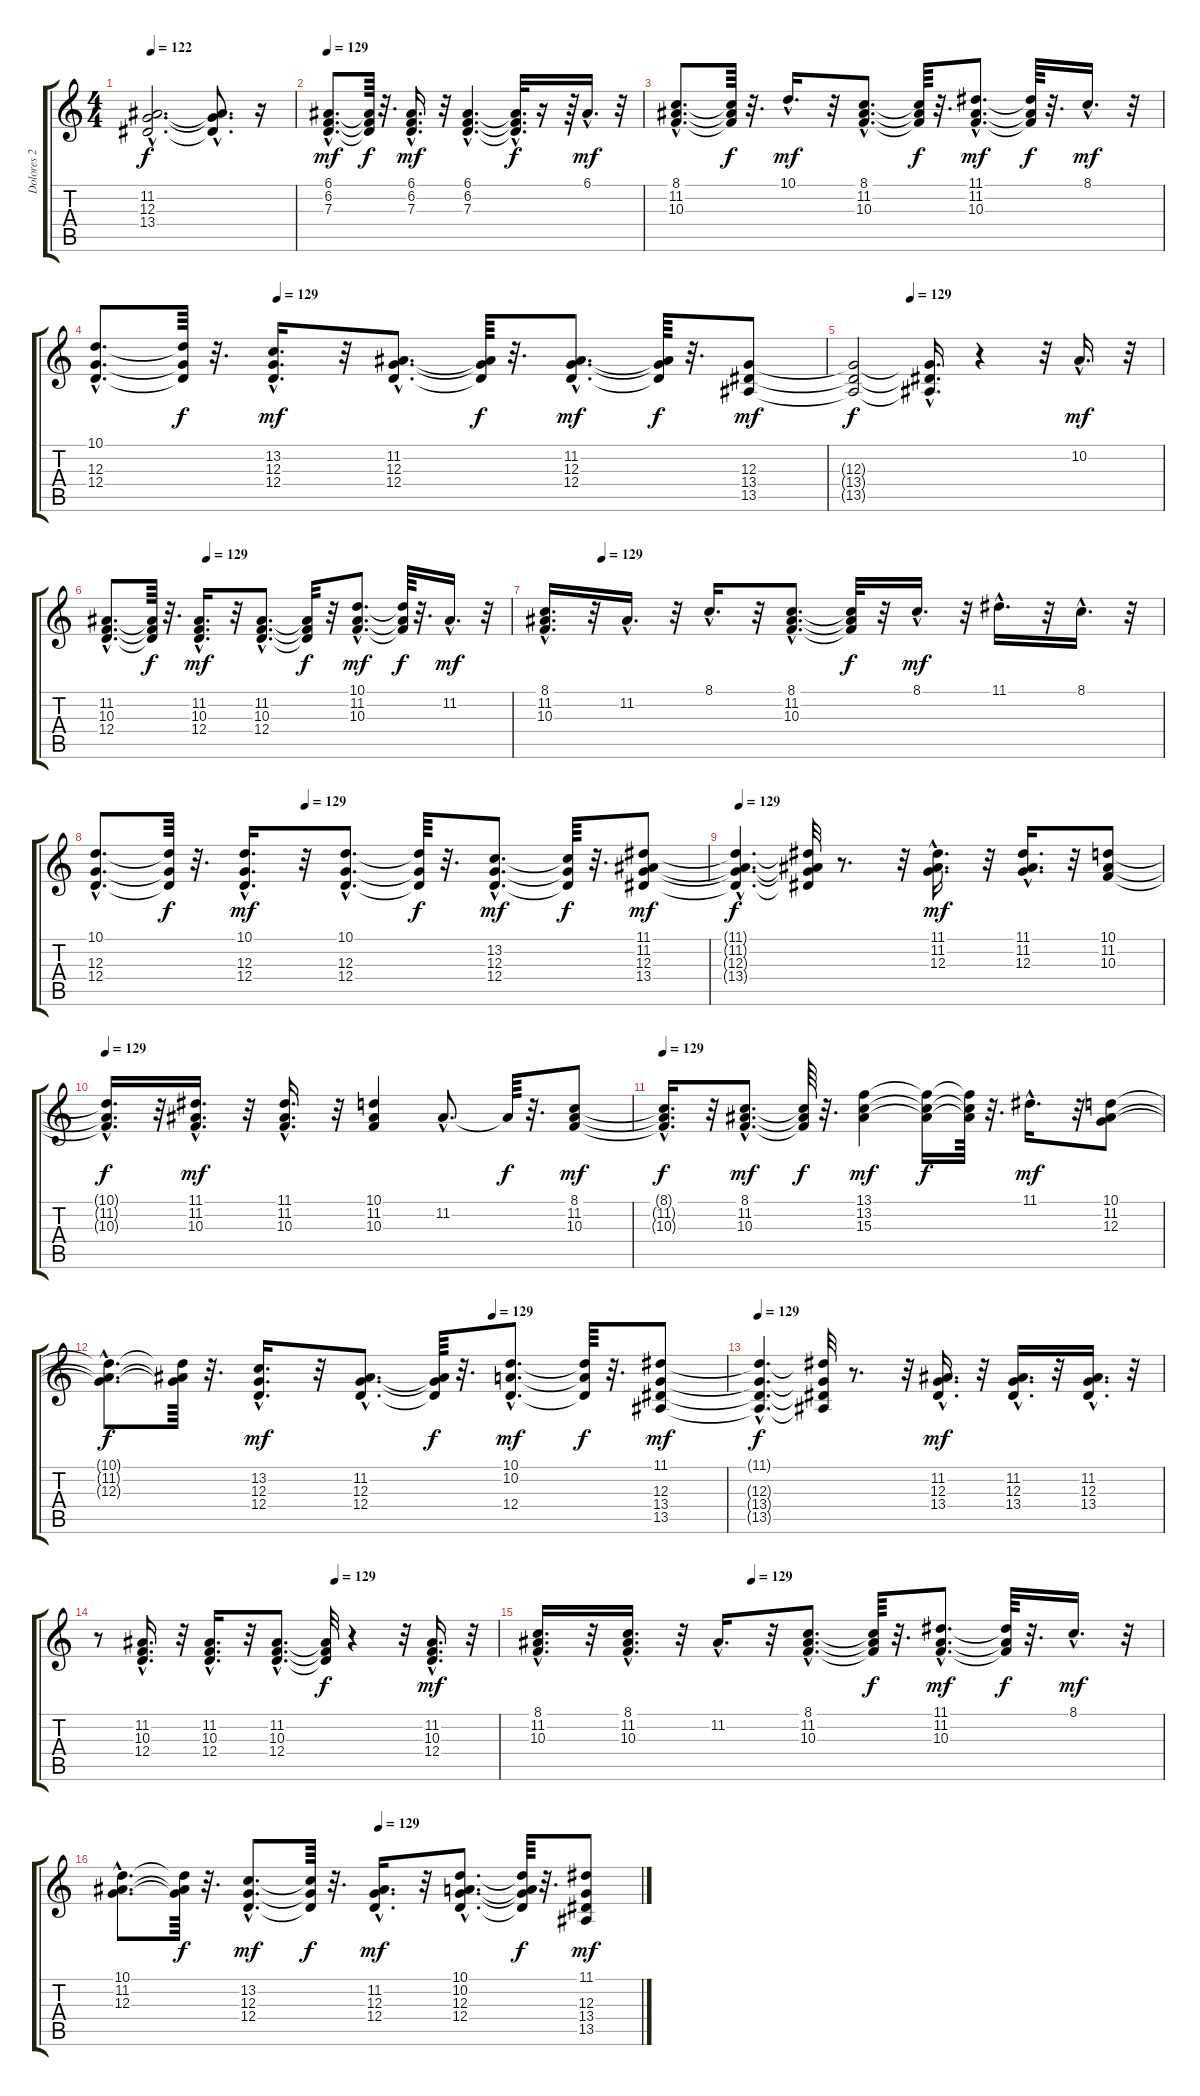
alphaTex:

\track ("Dolores 2" "Dolores 2") {instrument pad3polysynth}
\staff {score tabs}
\tuning (E4 B3 G3 D3 A2 E2) {hide}
\ts (4 4)
\tempo 122
\clef g2
\ks c
(11.2{hac t} 12.3{hac t} 13.4{hac t}).2{d dy f} (11.2{hac t} 12.3{hac t} 13.4{hac t}).8{d} r.16 |
\tempo 129
(6.1{hac} 6.2{hac} 7.3{hac}).8{d dy mf} (6.1{t} 6.2{t} 7.3{t}).64{dy f} r.32{d} (6.1{hac} 6.2{hac} 7.3{hac}).16{d dy mf} r.32 (6.1{hac} 6.2{hac} 7.3{hac}).4{d} (6.1{hac t} 6.2{hac t} 7.3{hac t}).32{d dy f} r.16 r.64 6.1{hac}.16{d dy mf} r.32 |
(8.1{hac} 11.2{hac} 10.3{hac}).8{d} (8.1{t} 11.2{t} 10.3{t}).64{dy f} r.32{d} 10.1{hac}.16{d dy mf} r.32 (8.1{hac} 11.2{hac} 10.3{hac}).8{d} (8.1{t} 11.2{t} 10.3{t}).64{dy f} r.32{d} (11.1{hac} 11.2{hac} 10.3{hac}).8{d dy mf} (11.1{t} 11.2{t} 10.3{t}).64{dy f} r.32{d} 8.1{hac}.16{d dy mf} r.32 |
\tempo (129 0.25)
(10.1{hac} 12.3{hac} 12.4{hac}).8{d} (10.1{t} 12.3{t} 12.4{t}).64{dy f} r.32{d} (13.2{hac} 12.3{hac} 12.4{hac}).16{d dy mf} r.32 (11.2{hac} 12.3{hac} 12.4{hac}).8{d} (11.2{t} 12.3{t} 12.4{t}).64{dy f} r.32{d} (11.2{hac} 12.3{hac} 12.4{hac}).8{d dy mf} (11.2{t} 12.3{t} 12.4{t}).64{dy f} r.32{d} (12.3 13.4 13.5).8{dy mf} |
\tempo (129 0.1875)
(12.3{t} 13.4{t} 13.5{t}).2{dy f} (12.3{hac t} 13.4{hac t} 13.5{hac t}).16{d} r.4 r.32 10.2{hac}.16{d dy mf} r.32 |
\tempo (129 0.25)
(11.2{hac} 10.3{hac} 12.4{hac}).8{d} (11.2{t} 10.3{t} 12.4{t}).64{dy f} r.32{d} (11.2{hac} 10.3{hac} 12.4{hac}).16{d dy mf} r.32 (11.2{hac} 10.3{hac} 12.4{hac}).8{d} (11.2{t} 10.3{t} 12.4{t}).32{dy f} r.32 (10.1{hac} 11.2{hac} 10.3{hac}).8{d dy mf} (10.1{t} 11.2{t} 10.3{t}).64{dy f} r.32{d} 11.2{hac}.16{d dy mf} r.32 |
\tempo (129 0.09375)
(8.1{hac} 11.2{hac} 10.3{hac}).16{d} r.32 11.2{hac}.16{d} r.32 8.1{hac}.16{d} r.32 (8.1{hac} 11.2{hac} 10.3{hac}).8{d} (8.1{t} 11.2{t} 10.3{t}).32{dy f} r.32 8.1{hac}.16{d dy mf} r.32 11.1{hac}.16{d} r.32 8.1{hac}.16{d} r.32 |
\tempo (129 0.34375)
(10.1{hac} 12.3{hac} 12.4{hac}).8{d} (10.1{t} 12.3{t} 12.4{t}).64{dy f} r.32{d} (10.1{hac} 12.3{hac} 12.4{hac}).16{d dy mf} r.32 (10.1{hac} 12.3{hac} 12.4{hac}).8{d} (10.1{t} 12.3{t} 12.4{t}).64{dy f} r.32{d} (13.2{hac} 12.3{hac} 12.4{hac}).8{d dy mf} (13.2{t} 12.3{t} 12.4{t}).64{dy f} r.32{d} (11.1 11.2 12.3 13.4).8{dy mf} |
\tempo 129
(11.1{hac t} 11.2{hac t} 12.3{hac t} 13.4{hac t}).4{d dy f} (11.1{t} 11.2{t} 12.3{t} 13.4{t}).32 r.8{d} r.32 (11.1{hac} 11.2{hac} 12.3{hac}).16{d dy mf} r.32 (11.1{hac} 11.2{hac} 12.3{hac}).16{d} r.32 (10.1 11.2 10.3).8 |
\tempo 129
(10.1{hac t} 11.2{hac t} 10.3{hac t}).16{d dy f} r.32 (11.1{hac} 11.2{hac} 10.3{hac}).16{d dy mf} r.32 (11.1{hac} 11.2{hac} 10.3{hac}).16{d} r.32 (10.1 11.2 10.3).4 11.2{hac}.8{d} 11.2{t}.64{dy f} r.32{d} (8.1 11.2 10.3).8{dy mf} |
\tempo 129
(8.1{hac t} 11.2{hac t} 10.3{hac t}).16{d dy f} r.32 (8.1{hac} 11.2{hac} 10.3{hac}).8{d dy mf} (8.1{t} 11.2{t} 10.3{t}).64{dy f} r.32{d} (13.1 13.2 15.3).4{dy mf} (13.1{t} 13.2{t} 15.3{t}).16{dy f} (13.1{t} 13.2{t} 15.3{t}).64 r.32{d} 11.1{hac}.16{d dy mf} r.32 (10.1 11.2 12.3).8 |
\tempo (129 0.625)
(10.1{hac t} 11.2{hac t} 12.3{hac t}).8{d dy f} (10.1{t} 11.2{t} 12.3{t}).64 r.32{d} (13.2{hac} 12.3{hac} 12.4{hac}).16{d dy mf} r.32 (11.2{hac} 12.3{hac} 12.4{hac}).8{d} (11.2{t} 12.3{t} 12.4{t}).64{dy f} r.32{d} (10.1{hac} 10.2{hac} 12.4{hac}).8{d dy mf} (10.1{t} 10.2{t} 12.4{t}).64{dy f} r.32{d} (11.1 12.3 13.4 13.5).8{dy mf} |
\tempo 129
(11.1{hac t} 12.3{hac t} 13.4{hac t} 13.5{hac t}).4{d dy f} (11.1{t} 12.3{t} 13.4{t} 13.5{t}).32 r.8{d} r.32 (11.2{hac} 12.3{hac} 13.4{hac}).16{d dy mf} r.32 (11.2{hac} 12.3{hac} 13.4{hac}).16{d} r.32 (11.2{hac} 12.3{hac} 13.4{hac}).16{d} r.32 |
\tempo (129 0.59375)
r.8 (11.2{hac} 10.3{hac} 12.4{hac}).16{d} r.32 (11.2{hac} 10.3{hac} 12.4{hac}).16{d} r.32 (11.2{hac} 10.3{hac} 12.4{hac}).8{d} (11.2{t} 10.3{t} 12.4{t}).32{dy f} r.4 r.32 (11.2{hac} 10.3{hac} 12.4{hac}).16{d dy mf} r.32 |
\tempo (129 0.34375)
(8.1{hac} 11.2{hac} 10.3{hac}).16{d} r.32 (8.1{hac} 11.2{hac} 10.3{hac}).16{d} r.32 11.2{hac}.16{d} r.32 (8.1{hac} 11.2{hac} 10.3{hac}).8{d} (8.1{t} 11.2{t} 10.3{t}).64{dy f} r.32{d} (11.1{hac} 11.2{hac} 10.3{hac}).8{d dy mf} (11.1{t} 11.2{t} 10.3{t}).64{dy f} r.32{d} 8.1{hac}.16{d dy mf} r.32 |
\tempo (129 0.5)
(10.1{hac} 11.2{hac} 12.3{hac}).8{d} (10.1{t} 11.2{t} 12.3{t}).64{dy f} r.32{d} (13.2{hac} 12.3{hac} 12.4{hac}).8{d dy mf} (13.2{t} 12.3{t} 12.4{t}).64{dy f} r.32{d} (11.2{hac} 12.3{hac} 12.4{hac}).16{d dy mf} r.32 (10.1{hac} 10.2{hac} 12.3{hac} 12.4{hac}).8{d} (10.1{t} 10.2{t} 12.3{t} 12.4{t}).64{dy f} r.32{d} (11.1 12.3 13.4 13.5).8{dy mf}
